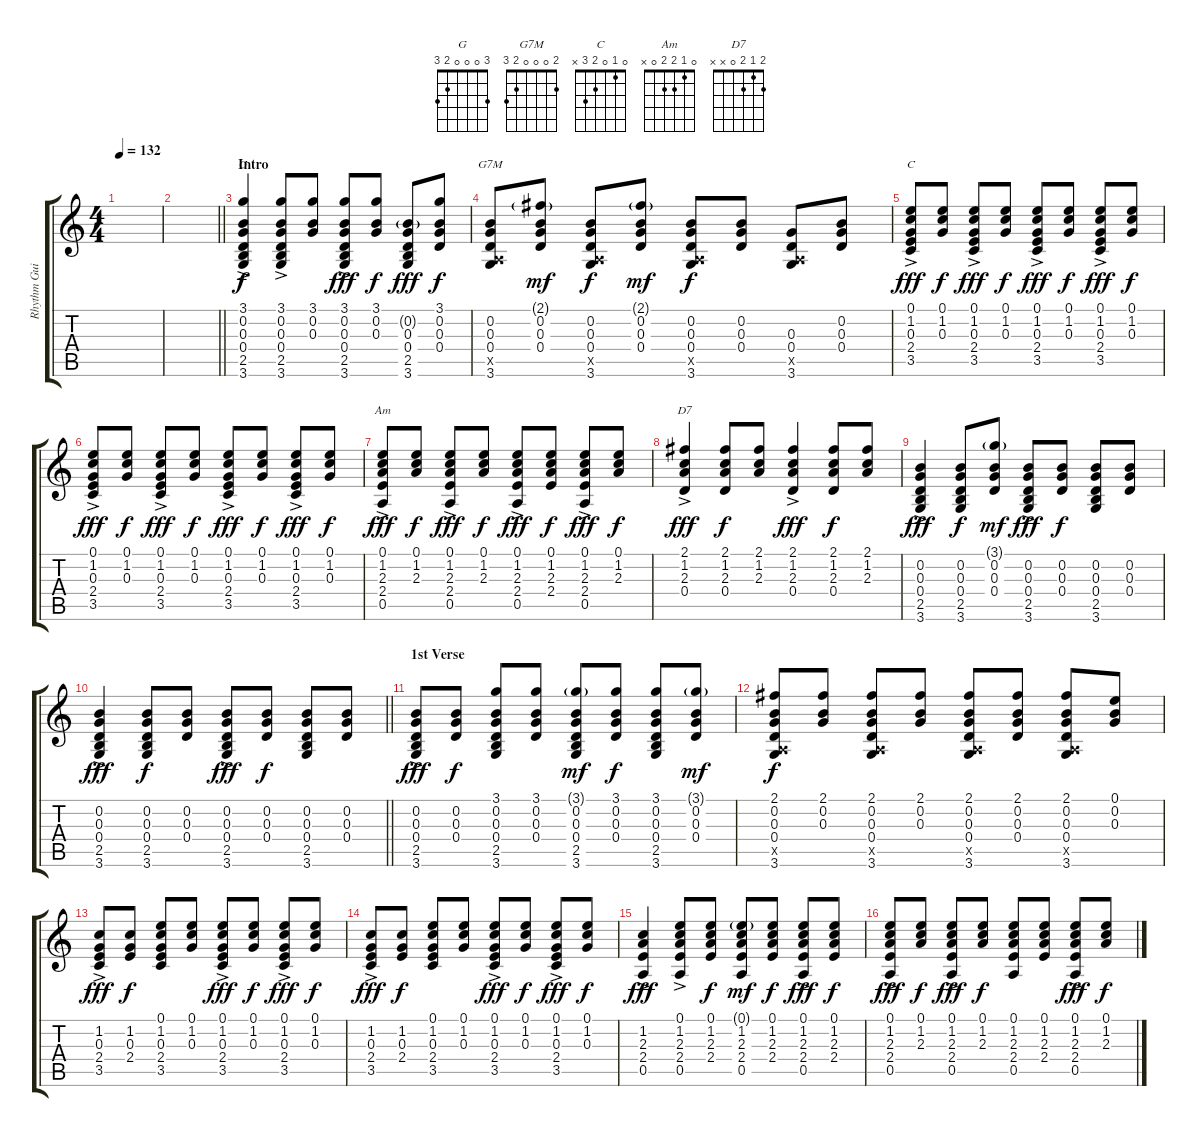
\track ("Rhythm Guitar" "Rhythm Gui") {instrument acousticguitarnylon}
\staff {score tabs}
\tuning (E4 B3 G3 D3 A2 E2) {hide}
\chord ("G" 3 0 0 0 2 3)
\chord ("G7M" 2 0 0 0 2 3)
\chord ("C" 0 1 0 2 3 x)
\chord ("Am" 0 1 2 2 0 x)
\chord ("D7" 2 1 2 0 x x)
\ts (4 4)
\tempo 132
\clef g2
\ks c
|
\barLineRight lightlight
|
\section ("" "Intro")
(3.1{ac} 0.2 0.3 0.4 2.5 3.6).4{ch "G"} (3.1{ac} 0.2 0.3 0.4 2.5 3.6).8 (3.1 0.2 0.3).8{dy f} (3.1{ac} 0.2 0.3 0.4 2.5 3.6).8{dy fff} (3.1 0.2 0.3).8{dy f} (0.2{g} 0.3 0.4 2.5 3.6).8{dy fff} (3.1 0.2 0.3 0.4).8{dy f} |
(0.2 0.3 0.4 0.5{x} 3.6).8{ch "G7M"} (2.1{g} 0.2 0.3 0.4).8{dy mf} (0.2 0.3 0.4 0.5{x} 3.6).8{dy f} (2.1{g} 0.2 0.3 0.4).8{dy mf} (0.2 0.3 0.4 0.5{x} 3.6).8{dy f} (0.2 0.3 0.4).8 (0.3 0.4 0.5{x} 3.6).8 (0.2 0.3 0.4).8 |
(0.1 1.2{ac} 0.3 2.4 3.5).8{ch "C" dy fff} (0.1 1.2 0.3).8{dy f} (0.1 1.2{ac} 0.3 2.4 3.5).8{dy fff} (0.1 1.2 0.3).8{dy f} (0.1 1.2{ac} 0.3 2.4 3.5).8{dy fff} (0.1 1.2 0.3).8{dy f} (0.1 1.2{ac} 0.3 2.4 3.5).8{dy fff} (0.1 1.2 0.3).8{dy f} |
(0.1 1.2{ac} 0.3 2.4 3.5).8{dy fff} (0.1 1.2 0.3).8{dy f} (0.1 1.2{ac} 0.3 2.4 3.5).8{dy fff} (0.1 1.2 0.3).8{dy f} (0.1 1.2{ac} 0.3 2.4 3.5).8{dy fff} (0.1 1.2 0.3).8{dy f} (0.1 1.2{ac} 0.3 2.4 3.5).8{dy fff} (0.1 1.2 0.3).8{dy f} |
(0.1{ac} 1.2 2.3 2.4 0.5).8{ch "Am" dy fff} (0.1 1.2 2.3).8{dy f} (0.1{ac} 1.2 2.3 2.4 0.5).8{dy fff} (0.1 1.2 2.3).8{dy f} (0.1{ac} 1.2 2.3 2.4 0.5).8{dy fff} (0.1 1.2 2.3 2.4).8{dy f} (0.1{ac} 1.2 2.3 2.4 0.5).8{dy fff} (0.1 1.2 2.3).8{dy f} |
(2.1 1.2 2.3{ac} 0.4).4{ch "D7" dy fff} (2.1 1.2 2.3 0.4).8{dy f} (2.1 1.2 2.3).8 (2.1 1.2 2.3{ac} 0.4).4{dy fff} (2.1 1.2 2.3 0.4).8{dy f} (2.1 1.2 2.3).8 |
(0.2{ac} 0.3 0.4 2.5 3.6).4{dy fff} (0.2 0.3 0.4 2.5 3.6).8{dy f} (3.1{g} 0.2 0.3 0.4).8{dy mf} (0.2{ac} 0.3 0.4 2.5 3.6).8{dy fff} (0.2 0.3 0.4).8{dy f} (0.2 0.3 0.4 2.5 3.6).8 (0.2 0.3 0.4).8 |
\barLineRight lightlight
(0.2{ac} 0.3 0.4 2.5 3.6).4{dy fff} (0.2 0.3 0.4 2.5 3.6).8{dy f} (0.2 0.3 0.4).8 (0.2{ac} 0.3 0.4 2.5 3.6).8{dy fff} (0.2 0.3 0.4).8{dy f} (0.2 0.3 0.4 2.5 3.6).8 (0.2 0.3 0.4).8 |
\section ("" "1st Verse")
(0.2{ac} 0.3 0.4 2.5 3.6).8{dy fff} (0.2 0.3 0.4).8{dy f} (3.1 0.2 0.3 0.4 2.5 3.6).8 (3.1 0.2 0.3 0.4).8 (3.1{g} 0.2 0.3 0.4 2.5 3.6).8{dy mf} (3.1 0.2 0.3 0.4).8{dy f} (3.1 0.2 0.3 0.4 2.5 3.6).8 (3.1{g} 0.2 0.3 0.4).8{dy mf} |
(2.1 0.2 0.3 0.4 0.5{x} 3.6).8{dy f} (2.1 0.2 0.3).8 (2.1 0.2 0.3 0.4 0.5{x} 3.6).8 (2.1 0.2 0.3).8 (2.1 0.2 0.3 0.4 0.5{x} 3.6).8 (2.1 0.2 0.3 0.4).8 (2.1 0.2 0.3 0.4 0.5{x} 3.6).8 (0.1 0.2 0.3).8 |
(1.2{ac} 0.3 2.4 3.5).8{dy fff} (1.2 0.3 2.4).8{dy f} (0.1 1.2 0.3 2.4 3.5).8 (0.1 1.2 0.3).8 (0.1{ac} 1.2 0.3 2.4 3.5).8{dy fff} (0.1 1.2 0.3).8{dy f} (0.1{ac} 1.2 0.3 2.4 3.5).8{dy fff} (0.1 1.2 0.3).8{dy f} |
(1.2{ac} 0.3 2.4 3.5).8{dy fff} (1.2 0.3 2.4).8{dy f} (0.1 1.2 0.3 2.4 3.5).8 (0.1 1.2 0.3).8 (0.1{ac} 1.2 0.3 2.4 3.5).8{dy fff} (0.1 1.2 0.3).8{dy f} (0.1{ac} 1.2 0.3 2.4 3.5).8{dy fff} (0.1 1.2 0.3).8{dy f} |
(1.2{ac} 2.3 2.4 0.5).4{dy fff} (0.1{ac} 1.2 2.3 2.4 0.5).8 (0.1 1.2 2.3 2.4).8{dy f} (0.1{g} 1.2 2.3 2.4 0.5).8{dy mf} (0.1 1.2 2.3 2.4).8{dy f} (0.1{ac} 1.2 2.3 2.4 0.5).8{dy fff} (0.1 1.2 2.3 2.4).8{dy f} |
(0.1{ac} 1.2 2.3 2.4 0.5).8{dy fff} (0.1 1.2 2.3).8{dy f} (0.1{ac} 1.2 2.3 2.4 0.5).8{dy fff} (0.1 1.2 2.3).8{dy f} (0.1 1.2 2.3 2.4 0.5).8 (0.1 1.2 2.3 2.4).8 (0.1{ac} 1.2 2.3 2.4 0.5).8{dy fff} (0.1 1.2 2.3).8{dy f}
